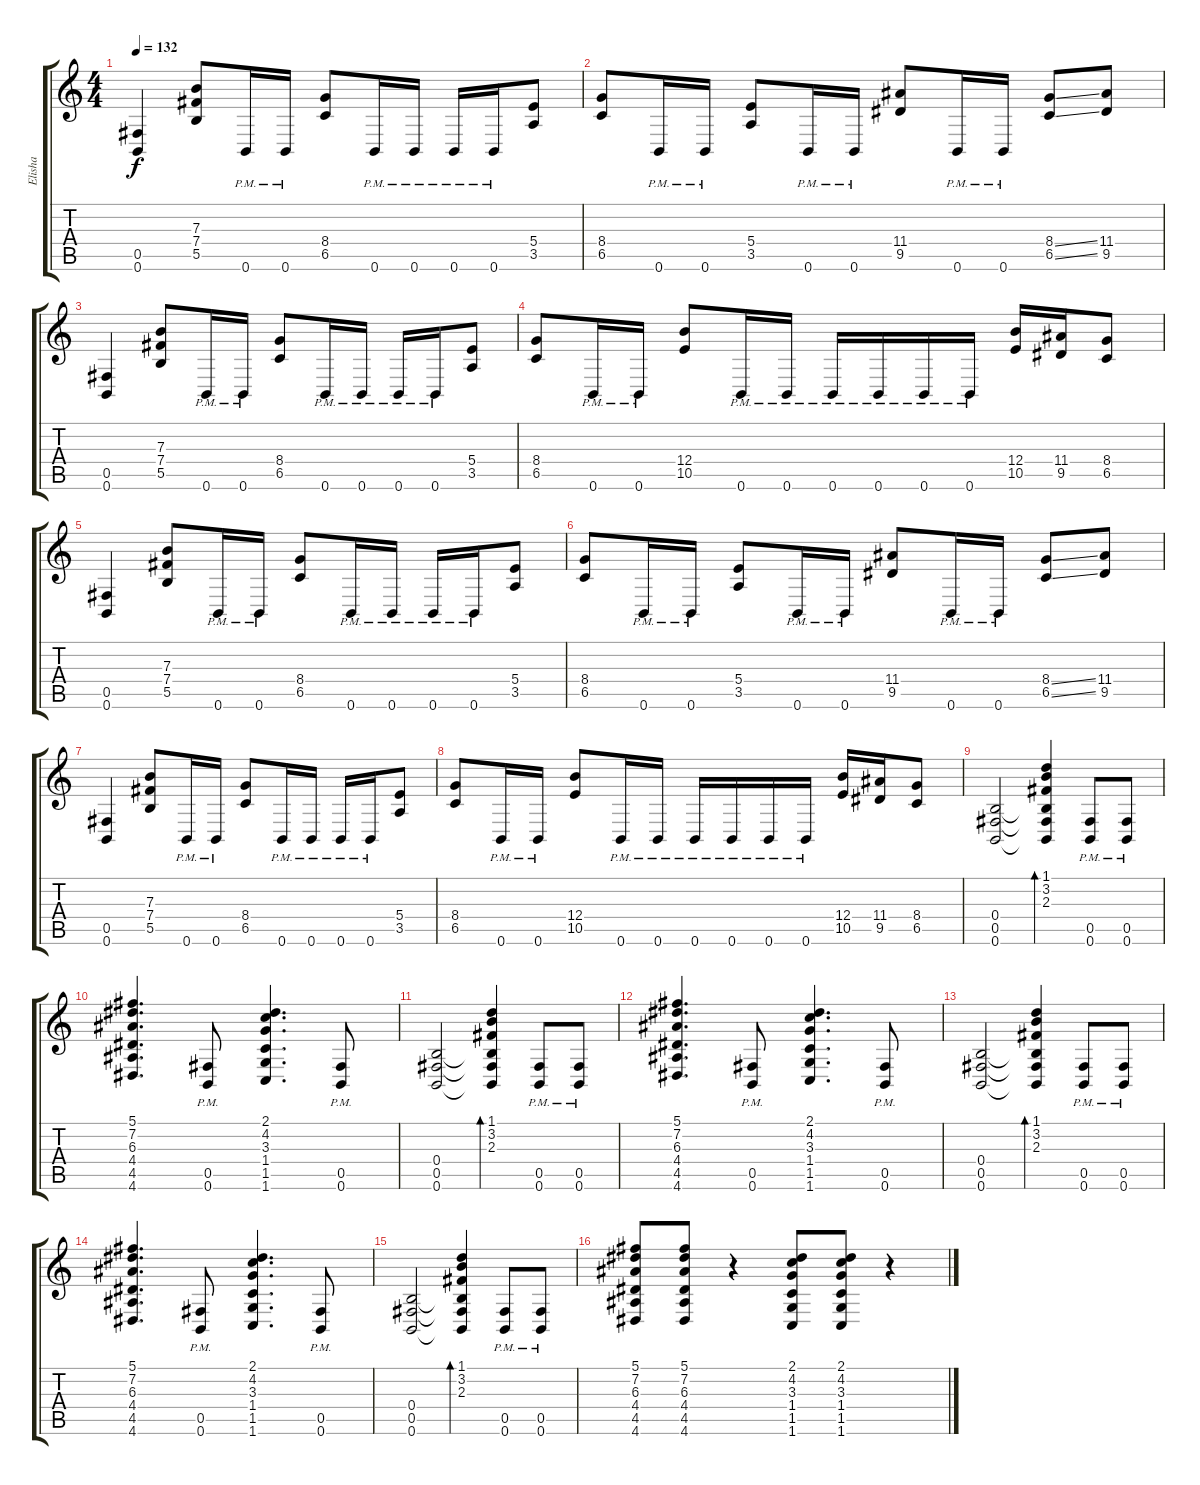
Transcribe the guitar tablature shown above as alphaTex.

\track ("Elisha" "Elisha") {instrument overdrivenguitar}
\staff {score tabs}
\tuning (Db4 Ab3 E3 B2 Gb2 B1) {hide}
\ts (4 4)
\tempo 132
\clef g2
\ks c
(0.5 0.6).4{dy f} (7.3 7.4 5.5).8 0.6{pm}.16 0.6{pm}.16 (8.4 6.5).8 0.6{pm}.16 0.6{pm}.16 0.6{pm}.16 0.6{pm}.16 (5.4 3.5).8 |
(8.4 6.5).8 0.6{pm}.16 0.6{pm}.16 (5.4 3.5).8 0.6{pm}.16 0.6{pm}.16 (11.4 9.5).8 0.6{pm}.16 0.6{pm}.16 (8.4{ss} 6.5{ss}).8 (11.4 9.5).8 |
(0.5 0.6).4 (7.3 7.4 5.5).8 0.6{pm}.16 0.6{pm}.16 (8.4 6.5).8 0.6{pm}.16 0.6{pm}.16 0.6{pm}.16 0.6{pm}.16 (5.4 3.5).8 |
(8.4 6.5).8 0.6{pm}.16 0.6{pm}.16 (12.4 10.5).8 0.6{pm}.16 0.6{pm}.16 0.6{pm}.16 0.6{pm}.16 0.6{pm}.16 0.6{pm}.16 (12.4 10.5).16 (11.4 9.5).16 (8.4 6.5).8 |
(0.5 0.6).4 (7.3 7.4 5.5).8 0.6{pm}.16 0.6{pm}.16 (8.4 6.5).8 0.6{pm}.16 0.6{pm}.16 0.6{pm}.16 0.6{pm}.16 (5.4 3.5).8 |
(8.4 6.5).8 0.6{pm}.16 0.6{pm}.16 (5.4 3.5).8 0.6{pm}.16 0.6{pm}.16 (11.4 9.5).8 0.6{pm}.16 0.6{pm}.16 (8.4{ss} 6.5{ss}).8 (11.4 9.5).8 |
(0.5 0.6).4 (7.3 7.4 5.5).8 0.6{pm}.16 0.6{pm}.16 (8.4 6.5).8 0.6{pm}.16 0.6{pm}.16 0.6{pm}.16 0.6{pm}.16 (5.4 3.5).8 |
(8.4 6.5).8 0.6{pm}.16 0.6{pm}.16 (12.4 10.5).8 0.6{pm}.16 0.6{pm}.16 0.6{pm}.16 0.6{pm}.16 0.6{pm}.16 0.6{pm}.16 (12.4 10.5).16 (11.4 9.5).16 (8.4 6.5).8 |
(0.4 0.5 0.6).2 (1.1 3.2 2.3 0.4{t} 0.5{t} 0.6{t}).4{bd 240} (0.5{pm} 0.6{pm}).8 (0.5{pm} 0.6{pm}).8 |
(5.1 7.2 6.3 4.4 4.5 4.6).4{d} (0.5{pm} 0.6{pm}).8 (2.1 4.2 3.3 1.4 1.5 1.6).4{d} (0.5{pm} 0.6{pm}).8 |
(0.4 0.5 0.6).2 (1.1 3.2 2.3 0.4{t} 0.5{t} 0.6{t}).4{bd 240} (0.5{pm} 0.6{pm}).8 (0.5{pm} 0.6{pm}).8 |
(5.1 7.2 6.3 4.4 4.5 4.6).4{d} (0.5{pm} 0.6{pm}).8 (2.1 4.2 3.3 1.4 1.5 1.6).4{d} (0.5{pm} 0.6{pm}).8 |
(0.4 0.5 0.6).2 (1.1 3.2 2.3 0.4{t} 0.5{t} 0.6{t}).4{bd 240} (0.5{pm} 0.6{pm}).8 (0.5{pm} 0.6{pm}).8 |
(5.1 7.2 6.3 4.4 4.5 4.6).4{d} (0.5{pm} 0.6{pm}).8 (2.1 4.2 3.3 1.4 1.5 1.6).4{d} (0.5{pm} 0.6{pm}).8 |
(0.4 0.5 0.6).2 (1.1 3.2 2.3 0.4{t} 0.5{t} 0.6{t}).4{bd 240} (0.5{pm} 0.6{pm}).8 (0.5{pm} 0.6{pm}).8 |
(5.1 7.2 6.3 4.4 4.5 4.6).8 (5.1 7.2 6.3 4.4 4.5 4.6).8 r.4 (2.1 4.2 3.3 1.4 1.5 1.6).8 (2.1 4.2 3.3 1.4 1.5 1.6).8 r.4
